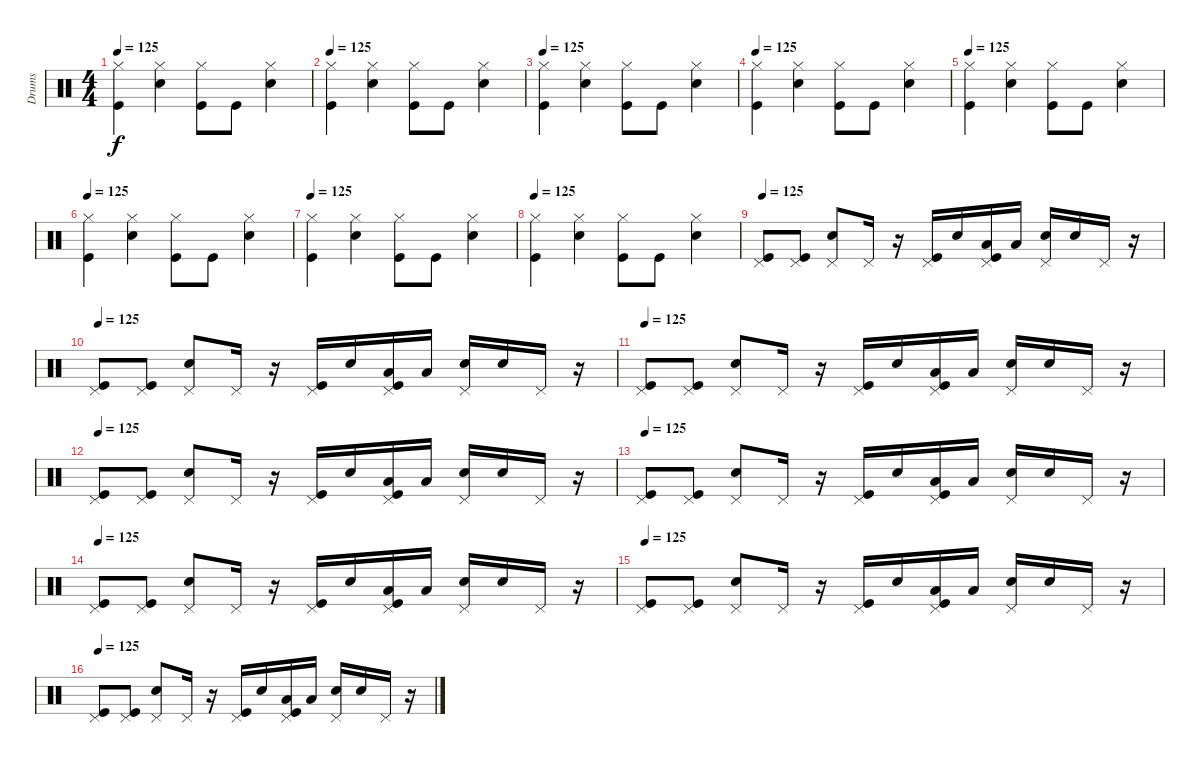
\track ("Drums" "Drums") {instrument percussion}
\staff {score}
\articulation defaults
\ts (4 4)
\tempo 125
\clef neutral
\ks c
("Hi-Hat (closed)" "Kick (hit)").4{dy f volume 13} ("Hi-Hat (closed)" "Snare (hit) 2").4 ("Hi-Hat (closed)" "Kick (hit)").8 "Kick (hit)".8 ("Hi-Hat (closed)" "Snare (hit) 2").4 |
\tempo 125
("Hi-Hat (closed)" "Kick (hit)").4{volume 13} ("Hi-Hat (closed)" "Snare (hit) 2").4 ("Hi-Hat (closed)" "Kick (hit)").8 "Kick (hit)".8 ("Hi-Hat (closed)" "Snare (hit) 2").4 |
\tempo 125
("Hi-Hat (closed)" "Kick (hit)").4{volume 13} ("Hi-Hat (closed)" "Snare (hit) 2").4 ("Hi-Hat (closed)" "Kick (hit)").8 "Kick (hit)".8 ("Hi-Hat (closed)" "Snare (hit) 2").4 |
\tempo 125
("Hi-Hat (closed)" "Kick (hit)").4{volume 13} ("Hi-Hat (closed)" "Snare (hit) 2").4 ("Hi-Hat (closed)" "Kick (hit)").8 "Kick (hit)".8 ("Hi-Hat (closed)" "Snare (hit) 2").4 |
\tempo 125
("Hi-Hat (closed)" "Kick (hit)").4{volume 13} ("Hi-Hat (closed)" "Snare (hit) 2").4 ("Hi-Hat (closed)" "Kick (hit)").8 "Kick (hit)".8 ("Hi-Hat (closed)" "Snare (hit) 2").4 |
\tempo 125
("Hi-Hat (closed)" "Kick (hit)").4{volume 13} ("Hi-Hat (closed)" "Snare (hit) 2").4 ("Hi-Hat (closed)" "Kick (hit)").8 "Kick (hit)".8 ("Hi-Hat (closed)" "Snare (hit) 2").4 |
\tempo 125
("Hi-Hat (closed)" "Kick (hit)").4{volume 13} ("Hi-Hat (closed)" "Snare (hit) 2").4 ("Hi-Hat (closed)" "Kick (hit)").8 "Kick (hit)".8 ("Hi-Hat (closed)" "Snare (hit) 2").4 |
\tempo 125
("Hi-Hat (closed)" "Kick (hit)").4{volume 13} ("Hi-Hat (closed)" "Snare (hit) 2").4 ("Hi-Hat (closed)" "Kick (hit)").8 "Kick (hit)".8 ("Hi-Hat (closed)" "Snare (hit) 2").4 |
\tempo 125
("Pedal Hi-Hat (hit)" "Kick (hit)").8{volume 16} ("Pedal Hi-Hat (hit)" "Kick (hit)").8 ("Pedal Hi-Hat (hit)" "Snare (hit) 2").8 "Pedal Hi-Hat (hit)".16 r.16 ("Pedal Hi-Hat (hit)" "Kick (hit)").16 "Snare (hit) 2".16 ("Pedal Hi-Hat (hit)" "Low Tom (hit)" "Kick (hit)").16 "Low Tom (hit)".16 ("Pedal Hi-Hat (hit)" "Snare (hit) 2").16 "Snare (hit) 2".16 "Pedal Hi-Hat (hit)".16 r.16 |
\tempo 125
("Pedal Hi-Hat (hit)" "Kick (hit)").8{volume 16} ("Pedal Hi-Hat (hit)" "Kick (hit)").8 ("Pedal Hi-Hat (hit)" "Snare (hit) 2").8 "Pedal Hi-Hat (hit)".16 r.16 ("Pedal Hi-Hat (hit)" "Kick (hit)").16 "Snare (hit) 2".16 ("Pedal Hi-Hat (hit)" "Low Tom (hit)" "Kick (hit)").16 "Low Tom (hit)".16 ("Pedal Hi-Hat (hit)" "Snare (hit) 2").16 "Snare (hit) 2".16 "Pedal Hi-Hat (hit)".16 r.16 |
\tempo 125
("Pedal Hi-Hat (hit)" "Kick (hit)").8{volume 16} ("Pedal Hi-Hat (hit)" "Kick (hit)").8 ("Pedal Hi-Hat (hit)" "Snare (hit) 2").8 "Pedal Hi-Hat (hit)".16 r.16 ("Pedal Hi-Hat (hit)" "Kick (hit)").16 "Snare (hit) 2".16 ("Pedal Hi-Hat (hit)" "Low Tom (hit)" "Kick (hit)").16 "Low Tom (hit)".16 ("Pedal Hi-Hat (hit)" "Snare (hit) 2").16 "Snare (hit) 2".16 "Pedal Hi-Hat (hit)".16 r.16 |
\tempo 125
("Pedal Hi-Hat (hit)" "Kick (hit)").8{volume 16} ("Pedal Hi-Hat (hit)" "Kick (hit)").8 ("Pedal Hi-Hat (hit)" "Snare (hit) 2").8 "Pedal Hi-Hat (hit)".16 r.16 ("Pedal Hi-Hat (hit)" "Kick (hit)").16 "Snare (hit) 2".16 ("Pedal Hi-Hat (hit)" "Low Tom (hit)" "Kick (hit)").16 "Low Tom (hit)".16 ("Pedal Hi-Hat (hit)" "Snare (hit) 2").16 "Snare (hit) 2".16 "Pedal Hi-Hat (hit)".16 r.16 |
\tempo 125
("Pedal Hi-Hat (hit)" "Kick (hit)").8{volume 16} ("Pedal Hi-Hat (hit)" "Kick (hit)").8 ("Pedal Hi-Hat (hit)" "Snare (hit) 2").8 "Pedal Hi-Hat (hit)".16 r.16 ("Pedal Hi-Hat (hit)" "Kick (hit)").16 "Snare (hit) 2".16 ("Pedal Hi-Hat (hit)" "Low Tom (hit)" "Kick (hit)").16 "Low Tom (hit)".16 ("Pedal Hi-Hat (hit)" "Snare (hit) 2").16 "Snare (hit) 2".16 "Pedal Hi-Hat (hit)".16 r.16 |
\tempo 125
("Pedal Hi-Hat (hit)" "Kick (hit)").8{volume 16} ("Pedal Hi-Hat (hit)" "Kick (hit)").8 ("Pedal Hi-Hat (hit)" "Snare (hit) 2").8 "Pedal Hi-Hat (hit)".16 r.16 ("Pedal Hi-Hat (hit)" "Kick (hit)").16 "Snare (hit) 2".16 ("Pedal Hi-Hat (hit)" "Low Tom (hit)" "Kick (hit)").16 "Low Tom (hit)".16 ("Pedal Hi-Hat (hit)" "Snare (hit) 2").16 "Snare (hit) 2".16 "Pedal Hi-Hat (hit)".16 r.16 |
\tempo 125
("Pedal Hi-Hat (hit)" "Kick (hit)").8{volume 16} ("Pedal Hi-Hat (hit)" "Kick (hit)").8 ("Pedal Hi-Hat (hit)" "Snare (hit) 2").8 "Pedal Hi-Hat (hit)".16 r.16 ("Pedal Hi-Hat (hit)" "Kick (hit)").16 "Snare (hit) 2".16 ("Pedal Hi-Hat (hit)" "Low Tom (hit)" "Kick (hit)").16 "Low Tom (hit)".16 ("Pedal Hi-Hat (hit)" "Snare (hit) 2").16 "Snare (hit) 2".16 "Pedal Hi-Hat (hit)".16 r.16 |
\tempo 125
("Pedal Hi-Hat (hit)" "Kick (hit)").8{volume 16} ("Pedal Hi-Hat (hit)" "Kick (hit)").8 ("Pedal Hi-Hat (hit)" "Snare (hit) 2").8 "Pedal Hi-Hat (hit)".16 r.16 ("Pedal Hi-Hat (hit)" "Kick (hit)").16 "Snare (hit) 2".16 ("Pedal Hi-Hat (hit)" "Low Tom (hit)" "Kick (hit)").16 "Low Tom (hit)".16 ("Pedal Hi-Hat (hit)" "Snare (hit) 2").16 "Snare (hit) 2".16 "Pedal Hi-Hat (hit)".16 r.16
